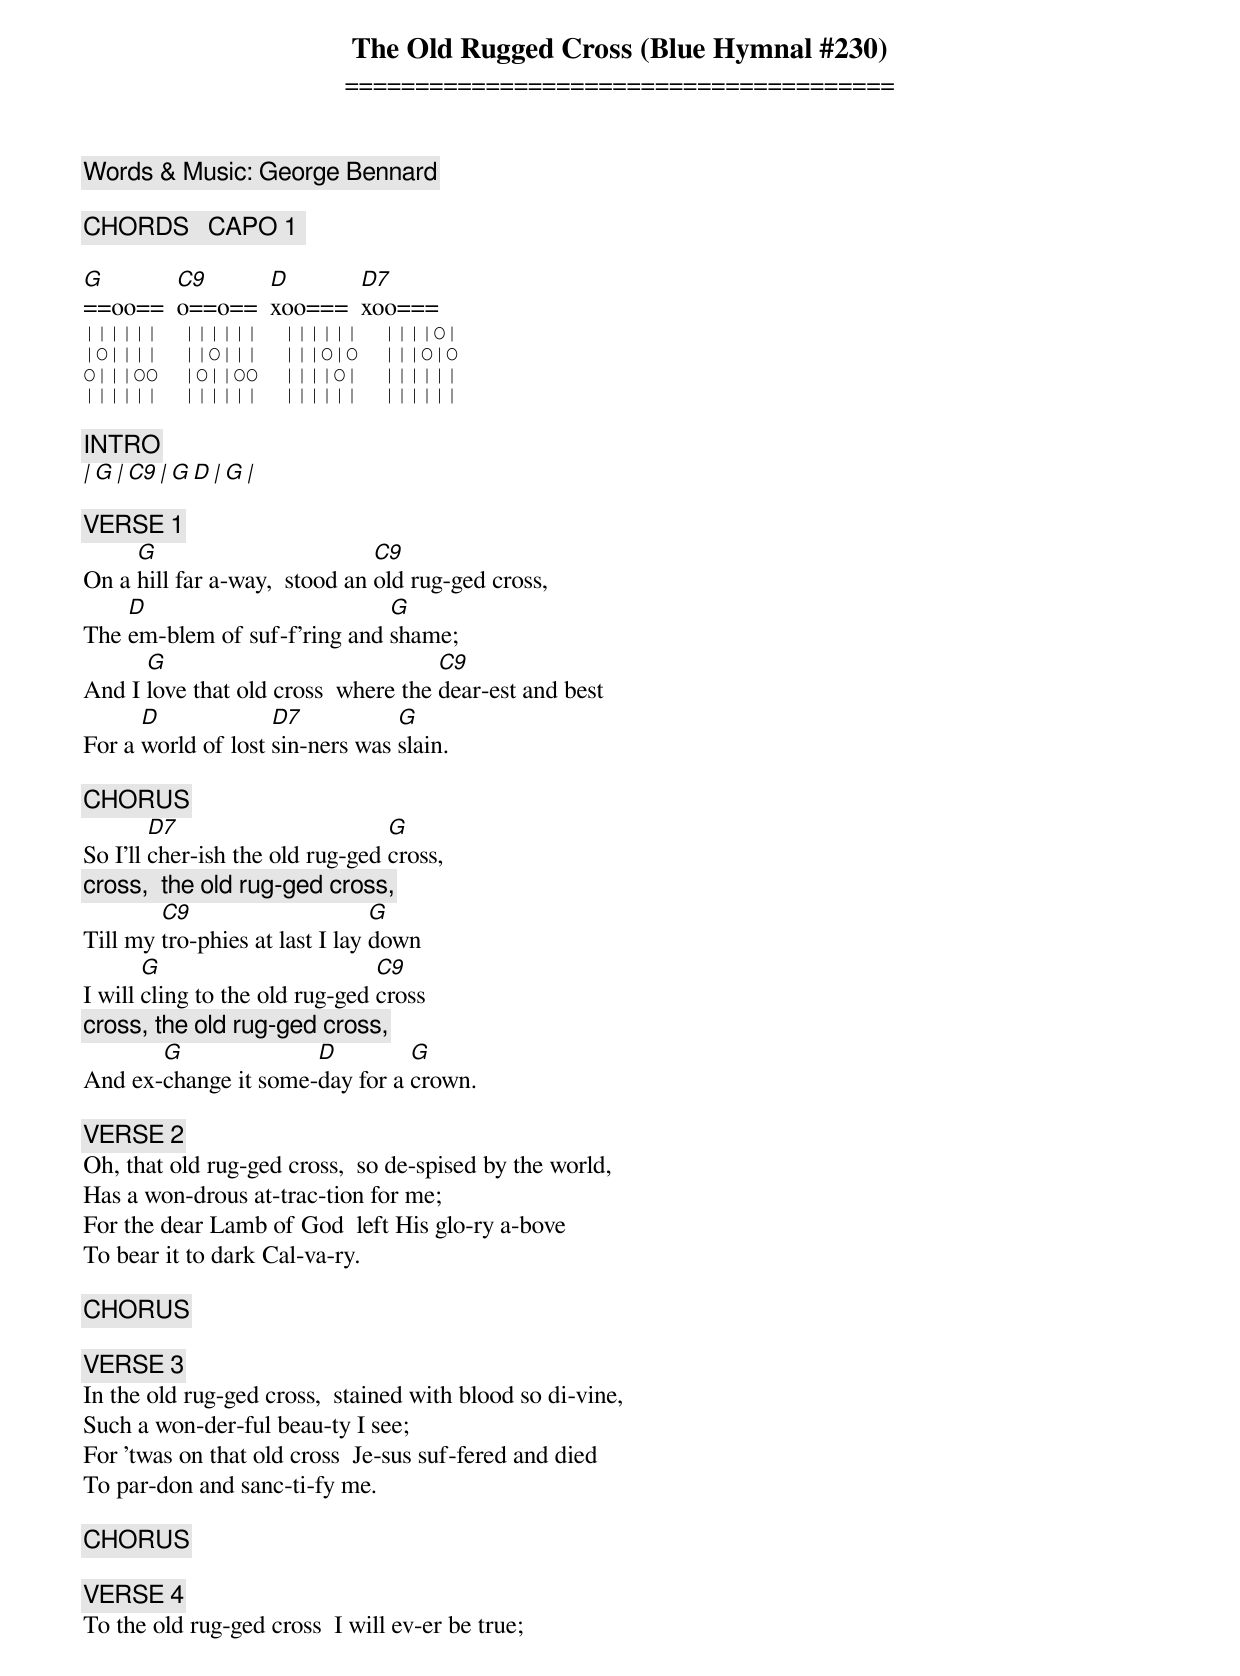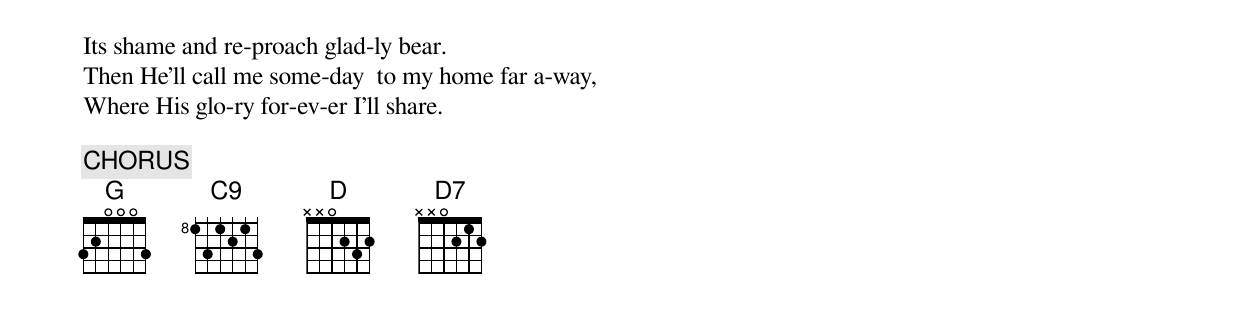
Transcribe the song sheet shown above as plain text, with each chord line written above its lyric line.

The Old Rugged Cross (Blue Hymnal #230)
=======================================

Words & Music: George Bennard

[ CHORDS ] [ CAPO 1 ]

G       C9      D       D7
==oo==  o==o==  xoo===  xoo===
||||||  ||||||  ||||||  ||||O|
|O||||  ||O|||  |||O|O  |||O|O
O|||OO  |O||OO  ||||O|  ||||||
||||||  ||||||  ||||||  ||||||

[ INTRO ]
| G  | C9  | G D  | G  |

[ VERSE 1 ]
     G                         C9
On a hill far a-way,  stood an old rug-ged cross,
    D                         G
The em-blem of suf-f'ring and shame;
      G                              C9
And I love that old cross  where the dear-est and best
      D             D7           G
For a world of lost sin-ners was slain.

[ CHORUS ]
        D7                       G
So I'll cher-ish the old rug-ged cross,
                    [cross,  the old rug-ged cross,]
        C9                      G
Till my tro-phies at last I lay down
       G                        C9
I will cling to the old rug-ged cross
                    [cross, the old rug-ged cross,]
       G              D         G
And ex-change it some-day for a crown.

[ VERSE 2 ]
Oh, that old rug-ged cross,  so de-spised by the world,
Has a won-drous at-trac-tion for me;
For the dear Lamb of God  left His glo-ry a-bove
To bear it to dark Cal-va-ry.

[ CHORUS ]

[ VERSE 3 ]
In the old rug-ged cross,  stained with blood so di-vine,
Such a won-der-ful beau-ty I see;
For 'twas on that old cross  Je-sus suf-fered and died
To par-don and sanc-ti-fy me.

[ CHORUS ]

[ VERSE 4 ]
To the old rug-ged cross  I will ev-er be true;
Its shame and re-proach glad-ly bear.
Then He'll call me some-day  to my home far a-way,
Where His glo-ry for-ev-er I'll share.

[ CHORUS ]
